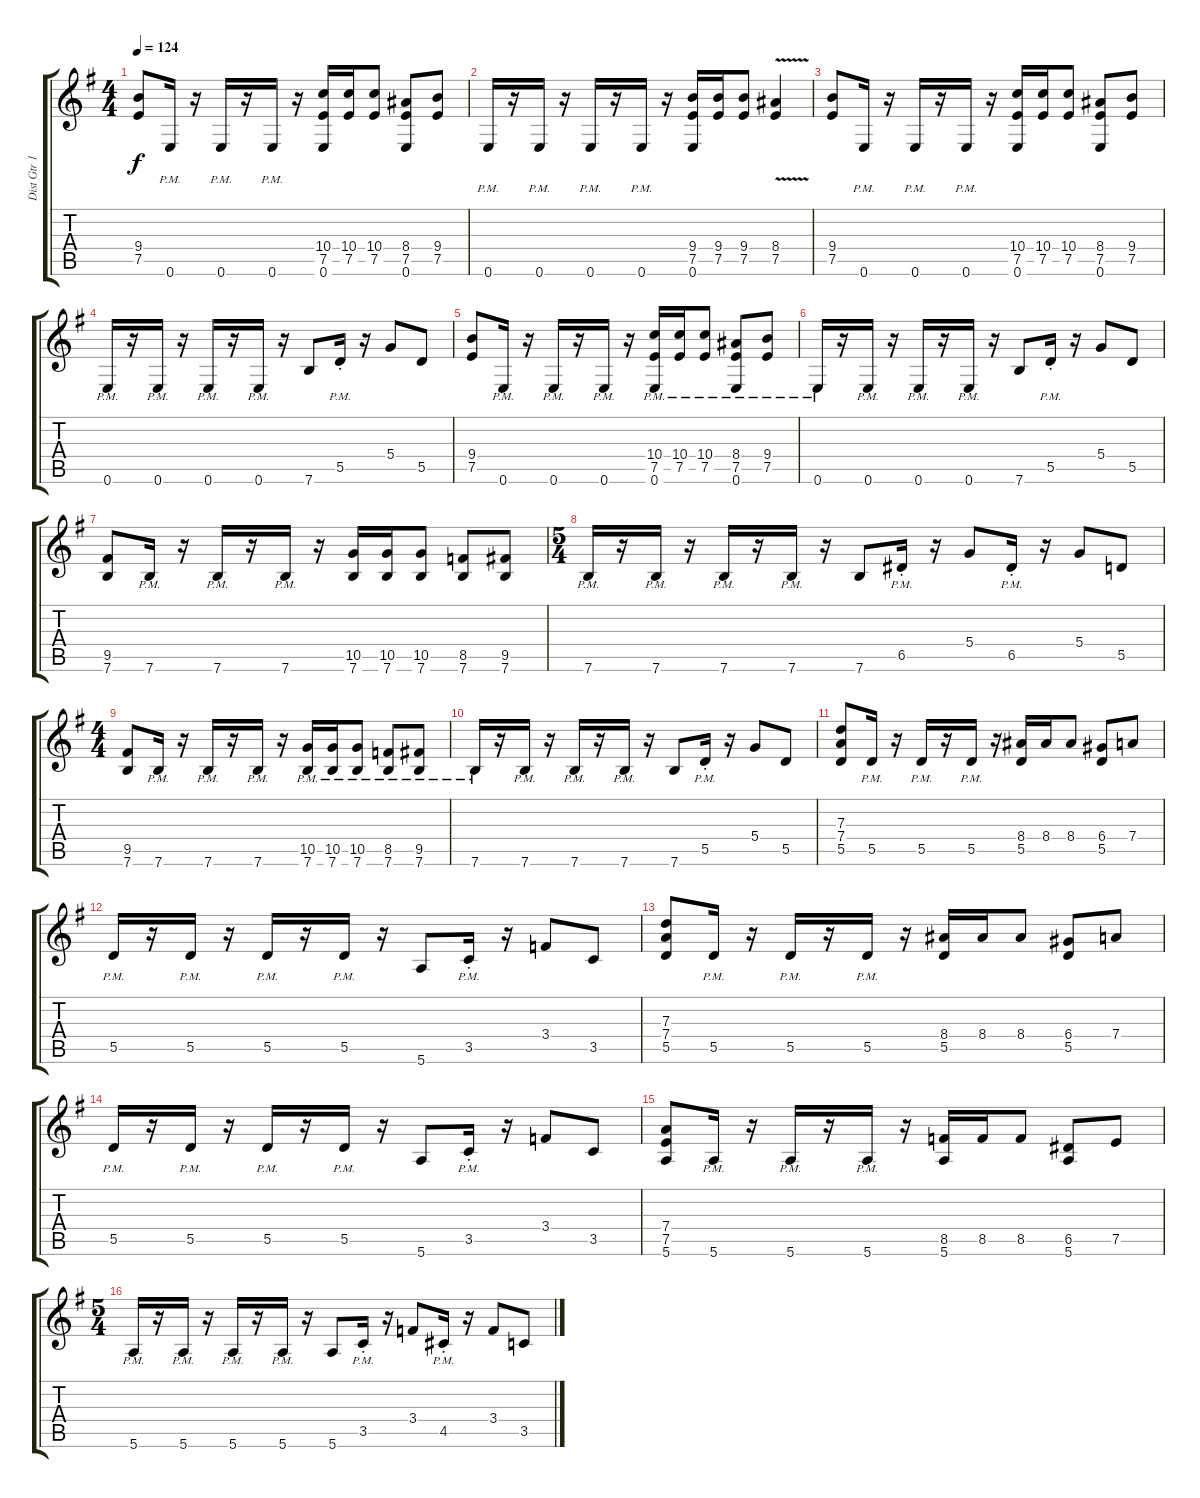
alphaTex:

\track ("Dist Gtr 1" "Dist Gtr 1") {instrument distortionguitar}
\staff {score tabs}
\tuning (E4 B3 G3 D3 A2 E2) {hide}
\ts (4 4)
\tempo 124
\clef g2
\ks g
(9.4 7.5).8{dy f} 0.6{pm}.16 r.16 0.6{pm}.16 r.16 0.6{pm}.16 r.16 (10.4 7.5 0.6).16 (10.4 7.5).16 (10.4 7.5).8 (8.4 7.5 0.6).8 (9.4 7.5).8 |
0.6{pm}.16 r.16 0.6{pm}.16 r.16 0.6{pm}.16 r.16 0.6{pm}.16 r.16 (9.4 7.5 0.6).16 (9.4 7.5).16 (9.4 7.5).8 (8.4{v} 7.5).4 |
(9.4 7.5).8 0.6{pm}.16 r.16 0.6{pm}.16 r.16 0.6{pm}.16 r.16 (10.4 7.5 0.6).16 (10.4 7.5).16 (10.4 7.5).8 (8.4 7.5 0.6).8 (9.4 7.5).8 |
0.6{pm}.16 r.16 0.6{pm}.16 r.16 0.6{pm}.16 r.16 0.6{pm}.16 r.16 7.6.8 5.5{pm st}.16 r.16 5.4.8 5.5.8 |
(9.4 7.5).8 0.6{pm}.16 r.16 0.6{pm}.16 r.16 0.6{pm}.16 r.16 (10.4{pm} 7.5{pm} 0.6{pm}).16 (10.4{pm} 7.5{pm}).16 (10.4{pm} 7.5{pm}).8 (8.4{pm} 7.5{pm} 0.6{pm}).8 (9.4{pm} 7.5{pm}).8 |
0.6{pm}.16 r.16 0.6{pm}.16 r.16 0.6{pm}.16 r.16 0.6{pm}.16 r.16 7.6.8 5.5{pm st}.16 r.16 5.4.8 5.5.8 |
(9.5 7.6).8 7.6{pm}.16 r.16 7.6{pm}.16 r.16 7.6{pm}.16 r.16 (10.5 7.6).16 (10.5 7.6).16 (10.5 7.6).8 (8.5 7.6).8 (9.5 7.6).8 |
\ts (5 4)
7.6{pm}.16 r.16 7.6{pm}.16 r.16 7.6{pm}.16 r.16 7.6{pm}.16 r.16 7.6.8 6.5{pm st}.16 r.16 5.4.8 6.5{pm st}.16 r.16 5.4.8 5.5.8 |
\ts (4 4)
(9.5 7.6).8 7.6{pm}.16 r.16 7.6{pm}.16 r.16 7.6{pm}.16 r.16 (10.5{pm} 7.6{pm}).16 (10.5{pm} 7.6{pm}).16 (10.5{pm} 7.6{pm}).8 (8.5{pm} 7.6{pm}).8 (9.5{pm} 7.6{pm}).8 |
7.6{pm}.16 r.16 7.6{pm}.16 r.16 7.6{pm}.16 r.16 7.6{pm}.16 r.16 7.6.8 5.5{pm st}.16 r.16 5.4.8 5.5.8 |
(7.3 7.4 5.5).8 5.5{pm}.16 r.16 5.5{pm}.16 r.16 5.5{pm}.16 r.16 (8.4 5.5).16 8.4.16 8.4.8 (6.4 5.5).8 7.4.8 |
5.5{pm}.16 r.16 5.5{pm}.16 r.16 5.5{pm}.16 r.16 5.5{pm}.16 r.16 5.6.8 3.5{pm st}.16 r.16 3.4.8 3.5.8 |
(7.3 7.4 5.5).8 5.5{pm}.16 r.16 5.5{pm}.16 r.16 5.5{pm}.16 r.16 (8.4 5.5).16 8.4.16 8.4.8 (6.4 5.5).8 7.4.8 |
5.5{pm}.16 r.16 5.5{pm}.16 r.16 5.5{pm}.16 r.16 5.5{pm}.16 r.16 5.6.8 3.5{pm st}.16 r.16 3.4.8 3.5.8 |
(7.4 7.5 5.6).8 5.6{pm}.16 r.16 5.6{pm}.16 r.16 5.6{pm}.16 r.16 (8.5 5.6).16 8.5.16 8.5.8 (6.5 5.6).8 7.5.8 |
\ts (5 4)
5.6{pm}.16 r.16 5.6{pm}.16 r.16 5.6{pm}.16 r.16 5.6{pm}.16 r.16 5.6.8 3.5{pm st}.16 r.16 3.4.8 4.5{pm st}.16 r.16 3.4.8 3.5.8
